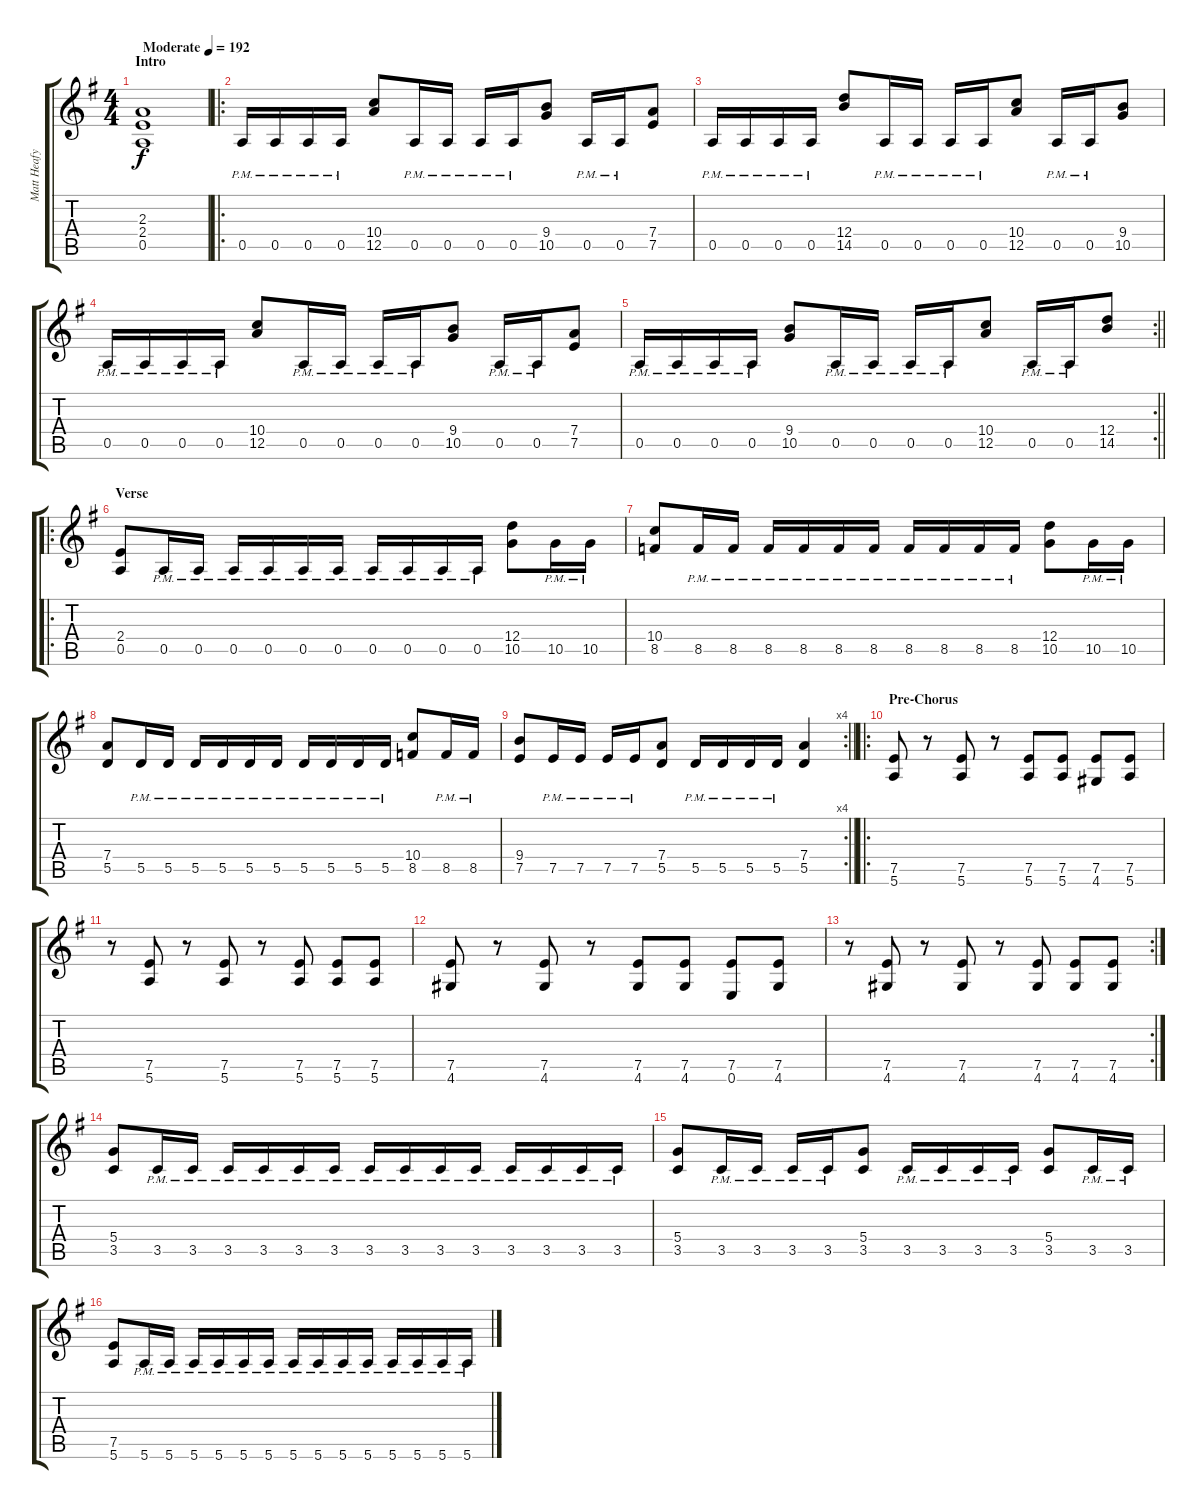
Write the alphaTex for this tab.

\track ("Matt Heafy (lead)" "Matt Heafy") {instrument distortionguitar}
\staff {score tabs}
\tuning (E4 B3 G3 D3 A2 E2) {hide}
\ts (4 4)
\section ("" "Intro")
\tempo (192 "Moderate")
\clef g2
\ks eminor
(2.3 2.4 0.5).1{dy f instrument distortionguitar} |
\ro
0.5{pm}.16 0.5{pm}.16 0.5{pm}.16 0.5{pm}.16 (10.4 12.5).8 0.5{pm}.16 0.5{pm}.16 0.5{pm}.16 0.5{pm}.16 (9.4 10.5).8 0.5{pm}.16 0.5{pm}.16 (7.4 7.5).8 |
0.5{pm}.16 0.5{pm}.16 0.5{pm}.16 0.5{pm}.16 (12.4 14.5).8 0.5{pm}.16 0.5{pm}.16 0.5{pm}.16 0.5{pm}.16 (10.4 12.5).8 0.5{pm}.16 0.5{pm}.16 (9.4 10.5).8 |
0.5{pm}.16 0.5{pm}.16 0.5{pm}.16 0.5{pm}.16 (10.4 12.5).8 0.5{pm}.16 0.5{pm}.16 0.5{pm}.16 0.5{pm}.16 (9.4 10.5).8 0.5{pm}.16 0.5{pm}.16 (7.4 7.5).8 |
\rc 2
\barLineRight lightlight
0.5{pm}.16 0.5{pm}.16 0.5{pm}.16 0.5{pm}.16 (9.4 10.5).8 0.5{pm}.16 0.5{pm}.16 0.5{pm}.16 0.5{pm}.16 (10.4 12.5).8 0.5{pm}.16 0.5{pm}.16 (12.4 14.5).8 |
\ro
\section ("" "Verse")
(2.4 0.5).8 0.5{pm}.16 0.5{pm}.16 0.5{pm}.16 0.5{pm}.16 0.5{pm}.16 0.5{pm}.16 0.5{pm}.16 0.5{pm}.16 0.5{pm}.16 0.5{pm}.16 (12.4 10.5).8 10.5{pm}.16 10.5{pm}.16 |
(10.4 8.5).8 8.5{pm}.16 8.5{pm}.16 8.5{pm}.16 8.5{pm}.16 8.5{pm}.16 8.5{pm}.16 8.5{pm}.16 8.5{pm}.16 8.5{pm}.16 8.5{pm}.16 (12.4 10.5).8 10.5{pm}.16 10.5{pm}.16 |
(7.4 5.5).8 5.5{pm}.16 5.5{pm}.16 5.5{pm}.16 5.5{pm}.16 5.5{pm}.16 5.5{pm}.16 5.5{pm}.16 5.5{pm}.16 5.5{pm}.16 5.5{pm}.16 (10.4 8.5).8 8.5{pm}.16 8.5{pm}.16 |
\rc 4
\barLineRight lightlight
(9.4 7.5).8 7.5{pm}.16 7.5{pm}.16 7.5{pm}.16 7.5{pm}.16 (7.4 5.5).8 5.5{pm}.16 5.5{pm}.16 5.5{pm}.16 5.5{pm}.16 (7.4 5.5).4 |
\ro
\section ("" "Pre-Chorus")
(7.5 5.6).8 r.8 (7.5 5.6).8 r.8 (7.5 5.6).8 (7.5 5.6).8 (7.5 4.6).8 (7.5 5.6).8 |
r.8 (7.5 5.6).8 r.8 (7.5 5.6).8 r.8 (7.5 5.6).8 (7.5 5.6).8 (7.5 5.6).8 |
(7.5 4.6).8 r.8 (7.5 4.6).8 r.8 (7.5 4.6).8 (7.5 4.6).8 (7.5 0.6).8 (7.5 4.6).8 |
\rc 2
r.8 (7.5 4.6).8 r.8 (7.5 4.6).8 r.8 (7.5 4.6).8 (7.5 4.6).8 (7.5 4.6).8 |
(5.4 3.5).8 3.5{pm}.16 3.5{pm}.16 3.5{pm}.16 3.5{pm}.16 3.5{pm}.16 3.5{pm}.16 3.5{pm}.16 3.5{pm}.16 3.5{pm}.16 3.5{pm}.16 3.5{pm}.16 3.5{pm}.16 3.5{pm}.16 3.5{pm}.16 |
(5.4 3.5).8 3.5{pm}.16 3.5{pm}.16 3.5{pm}.16 3.5{pm}.16 (5.4 3.5).8 3.5{pm}.16 3.5{pm}.16 3.5{pm}.16 3.5{pm}.16 (5.4 3.5).8 3.5{pm}.16 3.5{pm}.16 |
(7.5 5.6).8 5.6{pm}.16 5.6{pm}.16 5.6{pm}.16 5.6{pm}.16 5.6{pm}.16 5.6{pm}.16 5.6{pm}.16 5.6{pm}.16 5.6{pm}.16 5.6{pm}.16 5.6{pm}.16 5.6{pm}.16 5.6{pm}.16 5.6{pm}.16
